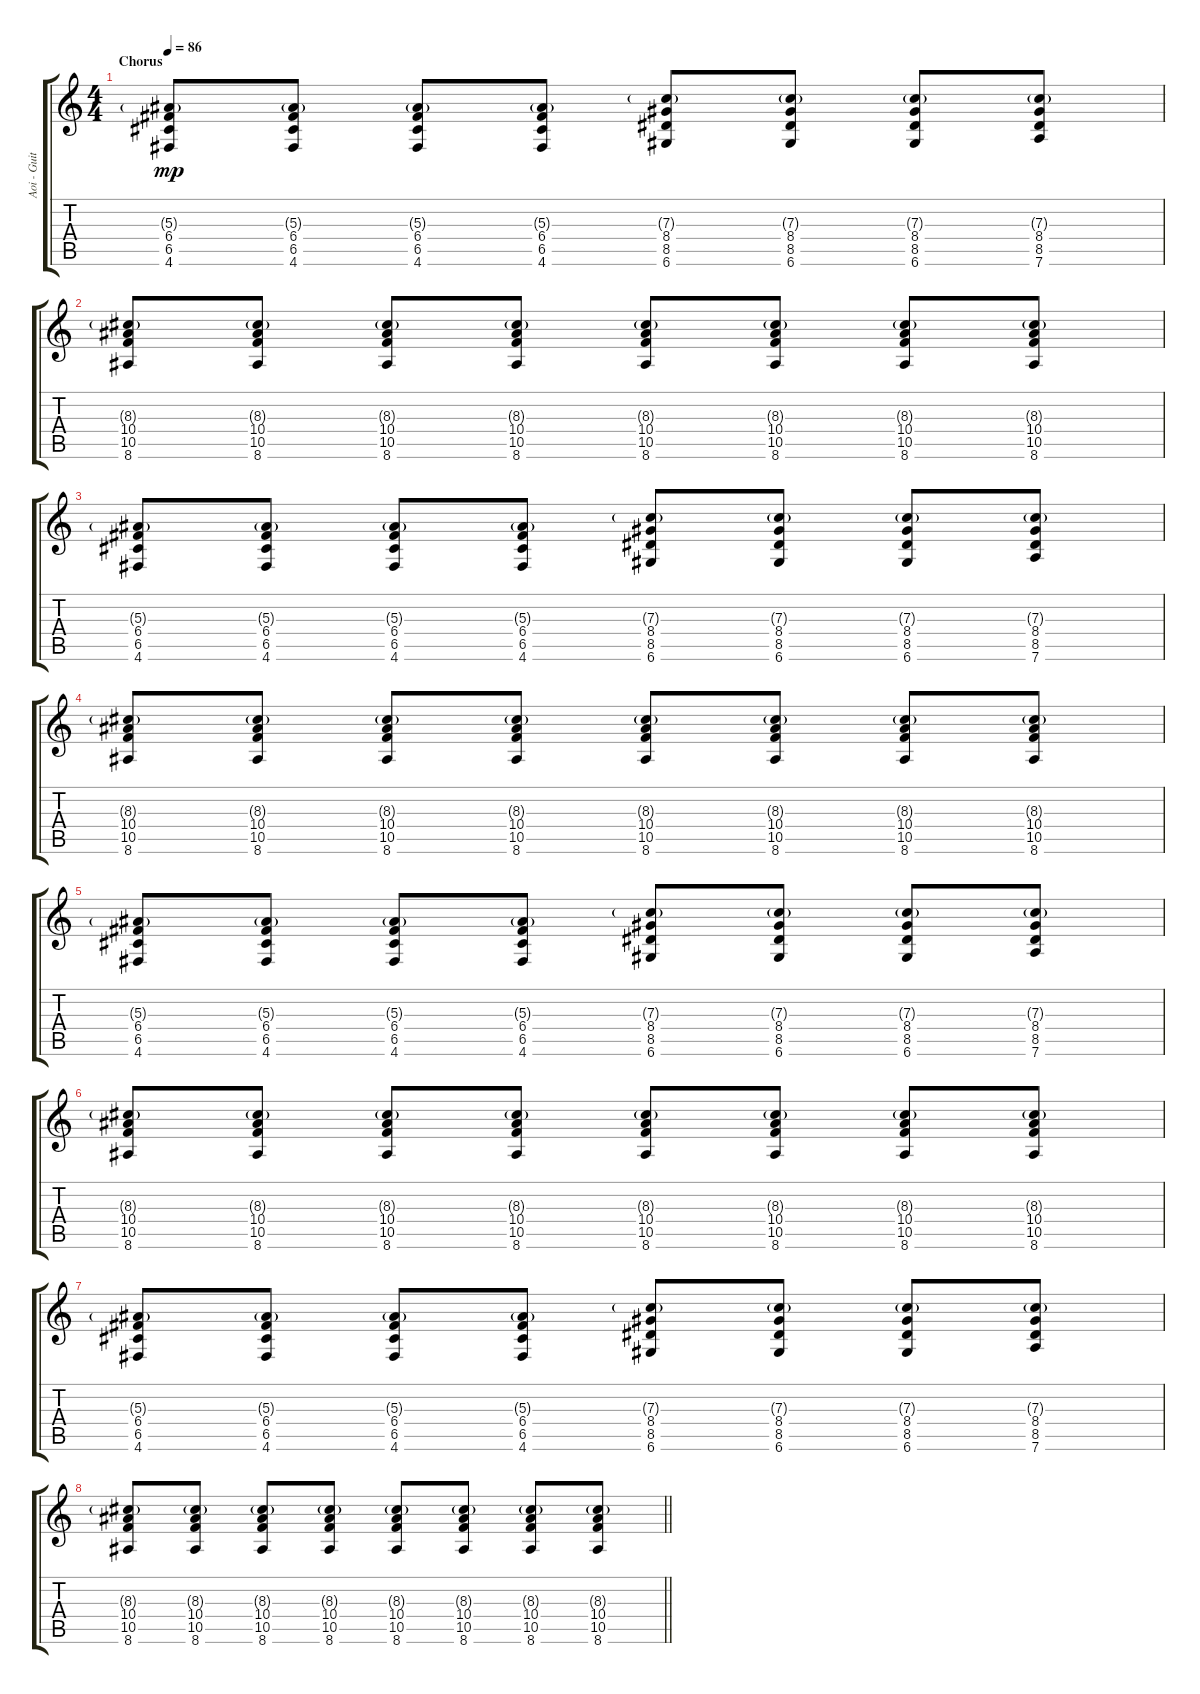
\track ("Aoi - Guitar 2 [Low Neck]" "Aoi - Guit") {instrument overdrivenguitar}
\staff {score tabs}
\tuning (D4 A3 F3 C3 G2 D2) {hide}
\ts (4 4)
\section ("" "Chorus")
\tempo 86
\clef g2
\ks c
(5.3{g} 6.4 6.5 4.6).8{dy mp} (5.3{g} 6.4 6.5 4.6).8 (5.3{g} 6.4 6.5 4.6).8 (5.3{g} 6.4 6.5 4.6).8 (7.3{g} 8.4 8.5 6.6).8 (7.3{g} 8.4 8.5 6.6).8 (7.3{g} 8.4 8.5 6.6).8 (7.3{g} 8.4 8.5 7.6).8 |
(8.3{g} 10.4 10.5 8.6).8 (8.3{g} 10.4 10.5 8.6).8 (8.3{g} 10.4 10.5 8.6).8 (8.3{g} 10.4 10.5 8.6).8 (8.3{g} 10.4 10.5 8.6).8 (8.3{g} 10.4 10.5 8.6).8 (8.3{g} 10.4 10.5 8.6).8 (8.3{g} 10.4 10.5 8.6).8 |
(5.3{g} 6.4 6.5 4.6).8 (5.3{g} 6.4 6.5 4.6).8 (5.3{g} 6.4 6.5 4.6).8 (5.3{g} 6.4 6.5 4.6).8 (7.3{g} 8.4 8.5 6.6).8 (7.3{g} 8.4 8.5 6.6).8 (7.3{g} 8.4 8.5 6.6).8 (7.3{g} 8.4 8.5 7.6).8 |
(8.3{g} 10.4 10.5 8.6).8 (8.3{g} 10.4 10.5 8.6).8 (8.3{g} 10.4 10.5 8.6).8 (8.3{g} 10.4 10.5 8.6).8 (8.3{g} 10.4 10.5 8.6).8 (8.3{g} 10.4 10.5 8.6).8 (8.3{g} 10.4 10.5 8.6).8 (8.3{g} 10.4 10.5 8.6).8 |
(5.3{g} 6.4 6.5 4.6).8 (5.3{g} 6.4 6.5 4.6).8 (5.3{g} 6.4 6.5 4.6).8 (5.3{g} 6.4 6.5 4.6).8 (7.3{g} 8.4 8.5 6.6).8 (7.3{g} 8.4 8.5 6.6).8 (7.3{g} 8.4 8.5 6.6).8 (7.3{g} 8.4 8.5 7.6).8 |
(8.3{g} 10.4 10.5 8.6).8 (8.3{g} 10.4 10.5 8.6).8 (8.3{g} 10.4 10.5 8.6).8 (8.3{g} 10.4 10.5 8.6).8 (8.3{g} 10.4 10.5 8.6).8 (8.3{g} 10.4 10.5 8.6).8 (8.3{g} 10.4 10.5 8.6).8 (8.3{g} 10.4 10.5 8.6).8 |
(5.3{g} 6.4 6.5 4.6).8 (5.3{g} 6.4 6.5 4.6).8 (5.3{g} 6.4 6.5 4.6).8 (5.3{g} 6.4 6.5 4.6).8 (7.3{g} 8.4 8.5 6.6).8 (7.3{g} 8.4 8.5 6.6).8 (7.3{g} 8.4 8.5 6.6).8 (7.3{g} 8.4 8.5 7.6).8 |
\barLineRight lightlight
(8.3{g} 10.4 10.5 8.6).8 (8.3{g} 10.4 10.5 8.6).8 (8.3{g} 10.4 10.5 8.6).8 (8.3{g} 10.4 10.5 8.6).8 (8.3{g} 10.4 10.5 8.6).8 (8.3{g} 10.4 10.5 8.6).8 (8.3{g} 10.4 10.5 8.6).8 (8.3{g} 10.4 10.5 8.6).8
